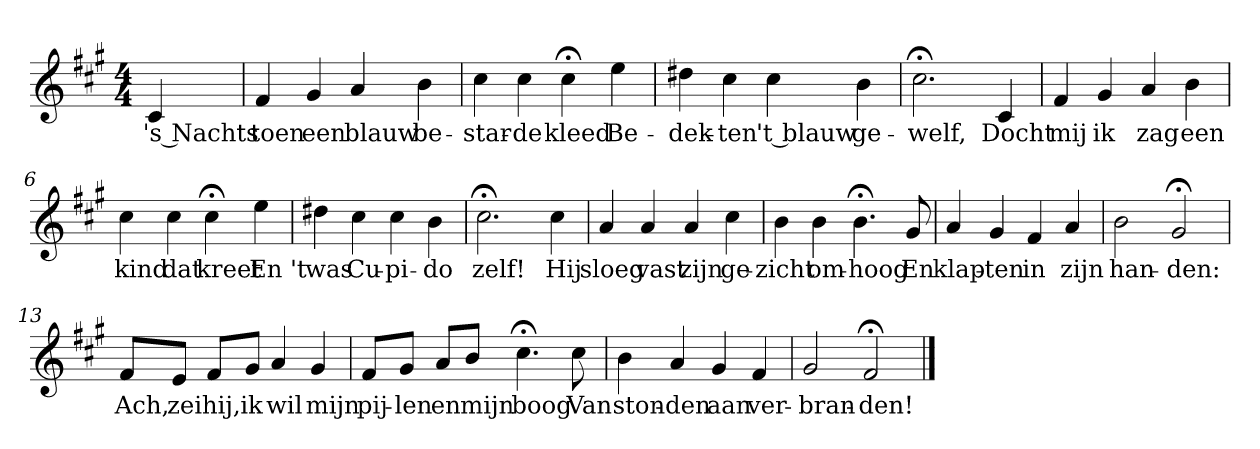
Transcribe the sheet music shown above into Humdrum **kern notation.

**kern	**text
*part1	*part1
*staff1	*staff1
*k[f#c#g#]	*
*f#:	*
*M4/4	*
*MM120	*
=	=
4c#	's Nachts
=1	=1
4f#	toen
4g#	een
4a	blauw
4b	be-
=2	=2
4cc#	-star-
4cc#	-de
4cc#;<	kleed
4ee	Be-
=3	=3
4dd#X	-dek-
4cc#	-ten
4cc#	't blauw
4b	ge-
=4	=4
2.cc#;<	-welf,
4c#	Docht
=5	=5
4f#	mij
4g#	ik
4a	zag
4b	een
=6	=6
4cc#	kind
4cc#	dat
4cc#;<	kreet
4ee	En 't
=7	=7
4dd#X	was
4cc#	Cu-
4cc#	-pi-
4b	-do
=8	=8
2.cc#;<	zelf!
4cc#	Hij
=9	=9
4a	sloeg
4a	vast
4a	zijn
4cc#	ge-
=10	=10
4b	-zicht
4b	om-
4.b;<	-hoog
8g#	En
=11	=11
4a	klap-
4g#	-ten
4f#	in
4a	zijn
=12	=12
2b	han-
2g#;<	-den:
=13	=13
8f#L	Ach,
8eJ	zei
8f#L	hij,
8g#J	ik
4a	wil
4g#	mijn
=14	=14
8f#L	pij-
8g#J	-len
8aL	en
8bJ	mijn
4.cc#;<	boog
8cc#	Van
=15	=15
4b	ston-
4a	-den
4g#	aan
4f#	ver-
=16	=16
2g#	-bran-
2f#;<	-den!
==	==
*-	*-
